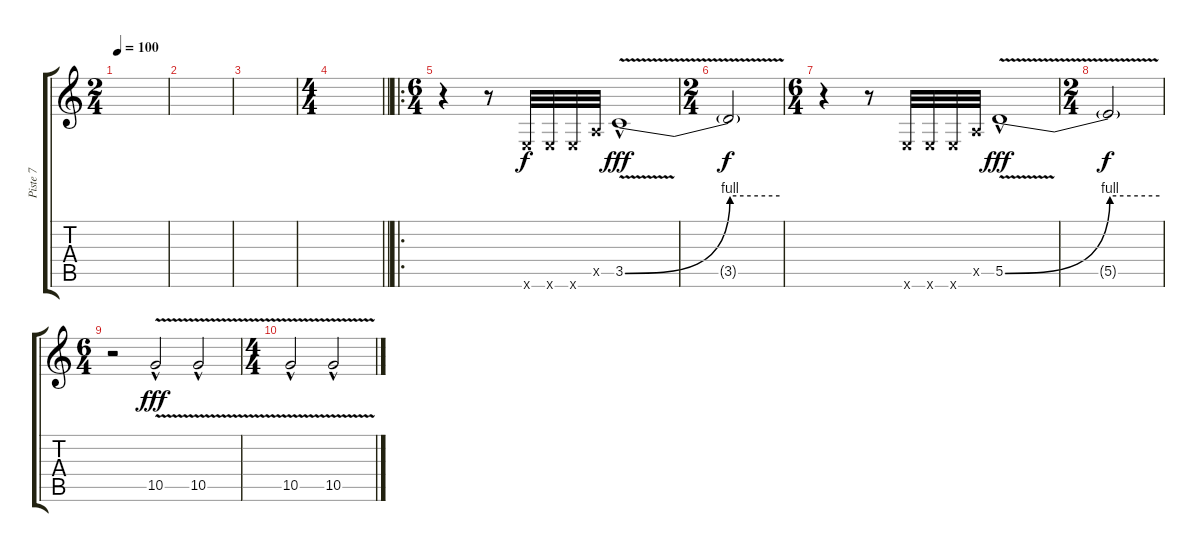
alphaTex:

\track ("Piste 7" "Piste 7") {instrument distortionguitar}
\staff {score tabs}
\tuning (E4 B3 G3 D3 A2 E2) {hide}
\ts (2 4)
\tempo 100
\clef g2
\ks c
|
|
|
\ts (4 4)
\barLineRight lightlight
|
\ro
\ts (6 4)
\section ("" "")
r.4 r.8 0.6{x}.32 0.6{x}.32 0.6{x}.32 0.5{x}.32 3.5{be (bend 0 0 60 4) v hac}.1{dy fff} |
\ts (2 4)
3.5{be (hold 0 4 60 4) v t}.2{dy f} |
\ts (6 4)
r.4 r.8 0.6{x}.32 0.6{x}.32 0.6{x}.32 0.5{x}.32 5.5{be (bend 0 0 60 4) v hac}.1{dy fff} |
\ts (2 4)
5.5{be (hold 0 4 60 4) v t}.2{dy f} |
\ts (6 4)
r.2 10.5{v hac}.2{dy fff} 10.5{v hac}.2 |
\ts (4 4)
10.5{v hac}.2 10.5{v hac}.2
